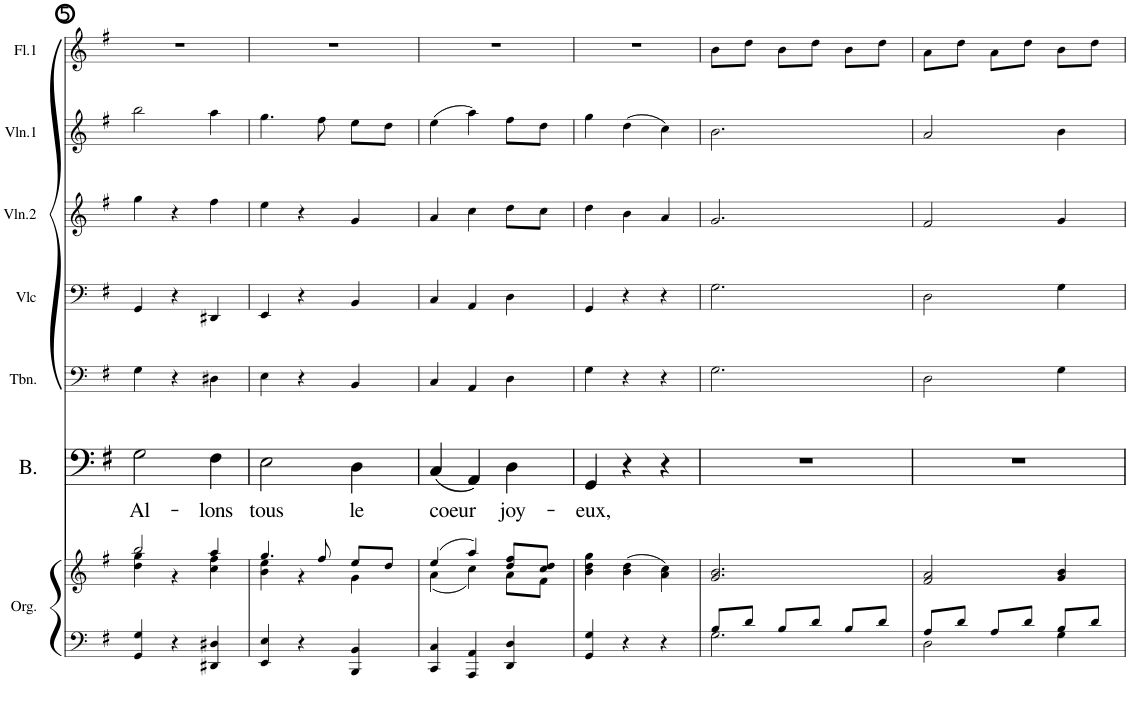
**kern	**kern	**kern	**text	**kern	**kern	**kern	**kern	**kern
*part7	*part7	*part6	*part6	*part5	*part4	*part3	*part2	*part1
*staff8	*staff7	*staff6	*staff6	*staff5	*staff4	*staff3	*staff2	*staff1
*I"Orgue	*	*I"Bass	*	*I"Trombone	*I"Violoncelle	*I"Violon 2	*I"Violon 1	*I"Flûte 1
*I'Org.	*	*I'B.	*	*I'Tbn.	*I'Vlc	*I'Vln.2	*I'Vln.1	*I'Fl.1
!!LO:PB:g=z
*clefF4	*clefG2	*clefF4	*	*clefF4	*clefF4	*clefG2	*clefG2	*clefG2
*k[f#]	*k[f#]	*k[f#]	*	*k[f#]	*k[f#]	*k[f#]	*k[f#]	*k[f#]
*M3/4	*M3/4	*M3/4	*	*M3/4	*M3/4	*M3/4	*M3/4	*M3/4
=5	=5	=5	=5	=5	=5	=5	=5	=5
*	*^	*	*	*	*	*	*	*
!	!	!	!	!LO:LY:b	!	!	!	!	!
4GG/ 4G/	2bb/	4dd\ 4gg\	2G\	Al-	4G\	4GG/	4gg\	2bb\	2.r
4r	.	4r	.	.	4r	4r	4r	.	.
!	!	!	!	!LO:LY:b	!	!	!	!	!
4DD#X/ 4D#X/	4aa/	4cc\ 4ff#\	4F#\	-lons	4D#X\	4DD#X/	4ff#\	4aa\	.
=6	=6	=6	=6	=6	=6	=6	=6	=6	=6
!	!	!	!	!LO:LY:b	!	!	!	!	!
4EE/ 4E/	4.gg/	4b\ 4ee\	2E\	tous	4E\	4EE/	4ee\	4.gg\	2.r
4r	.	4r	.	.	4r	4r	4r	.	.
.	8ff#/	.	.	.	.	.	.	8ff#\	.
!	!	!	!	!LO:LY:b	!	!	!	!	!
4BBB/ 4BB/	8ee/L	4g\	4D\	le	4BB/	4BB/	4g/	8ee\L	.
.	8dd/J	.	.	.	.	.	.	8dd\J	.
=7	=7	=7	=7	=7	=7	=7	=7	=7	=7
!	!	!	!	!LO:LY:b	!	!	!	!	!
4CC/ 4C/	(4ee/	(4a\	(4C/	coeur	4C/	4C/	4a/	(4ee\	2.r
4AAA/ 4AA/	4aa/)	4cc\)	4AA/)	.	4AA/	4AA/	4cc\	4aa\)	.
!	!	!	!	!LO:LY:b	!	!	!	!	!
4DD/ 4D/	8dd/ 8ff#/L	8a\L	4D\	joy-	4D\	4D\	8dd\L	8ff#\L	.
.	8cc/ 8dd/J	8f#\J	.	.	.	.	8cc\J	8dd\J	.
=8	=8	=8	=8	=8	=8	=8	=8	=8	=8
!	!	!	!	!LO:LY:b	!	!	!	!	!
*	*v	*v	*	*	*	*	*	*	*
4GG/ 4G/	4b\ 4dd\ 4gg\	4GG/	-eux,	4G\	4GG/	4dd\	4gg\	2.r
4r	(4b\ 4dd\	4r	.	4r	4r	4b\	(4dd\	.
4r	4a\ 4cc\)	4r	.	4r	4r	4a/	4cc\)	.
=9	=9	=9	=9	=9	=9	=9	=9	=9
*^	*	*	*	*	*	*	*	*
8B/L	2.G\	2.g/ 2.b/	2.r	.	2.G\	2.G\	2.g/	2.b\	8b\L
8d/J	.	.	.	.	.	.	.	.	8dd\J
8B/L	.	.	.	.	.	.	.	.	8b\L
8d/J	.	.	.	.	.	.	.	.	8dd\J
8B/L	.	.	.	.	.	.	.	.	8b\L
8d/J	.	.	.	.	.	.	.	.	8dd\J
=10	=10	=10	=10	=10	=10	=10	=10	=10	=10
8A/L	2D\	2f#/ 2a/	2.r	.	2D\	2D\	2f#/	2a/	8a\L
8d/J	.	.	.	.	.	.	.	.	8dd\J
8A/L	.	.	.	.	.	.	.	.	8a\L
8d/J	.	.	.	.	.	.	.	.	8dd\J
8B/L	4G\	4g/ 4b/	.	.	4G\	4G\	4g/	4b\	8b\L
8d/J	.	.	.	.	.	.	.	.	8dd\J
*v	*v	*	*	*	*	*	*	*	*
=	=	=	=	=	=	=	=	=
*-	*-	*-	*-	*-	*-	*-	*-	*-
